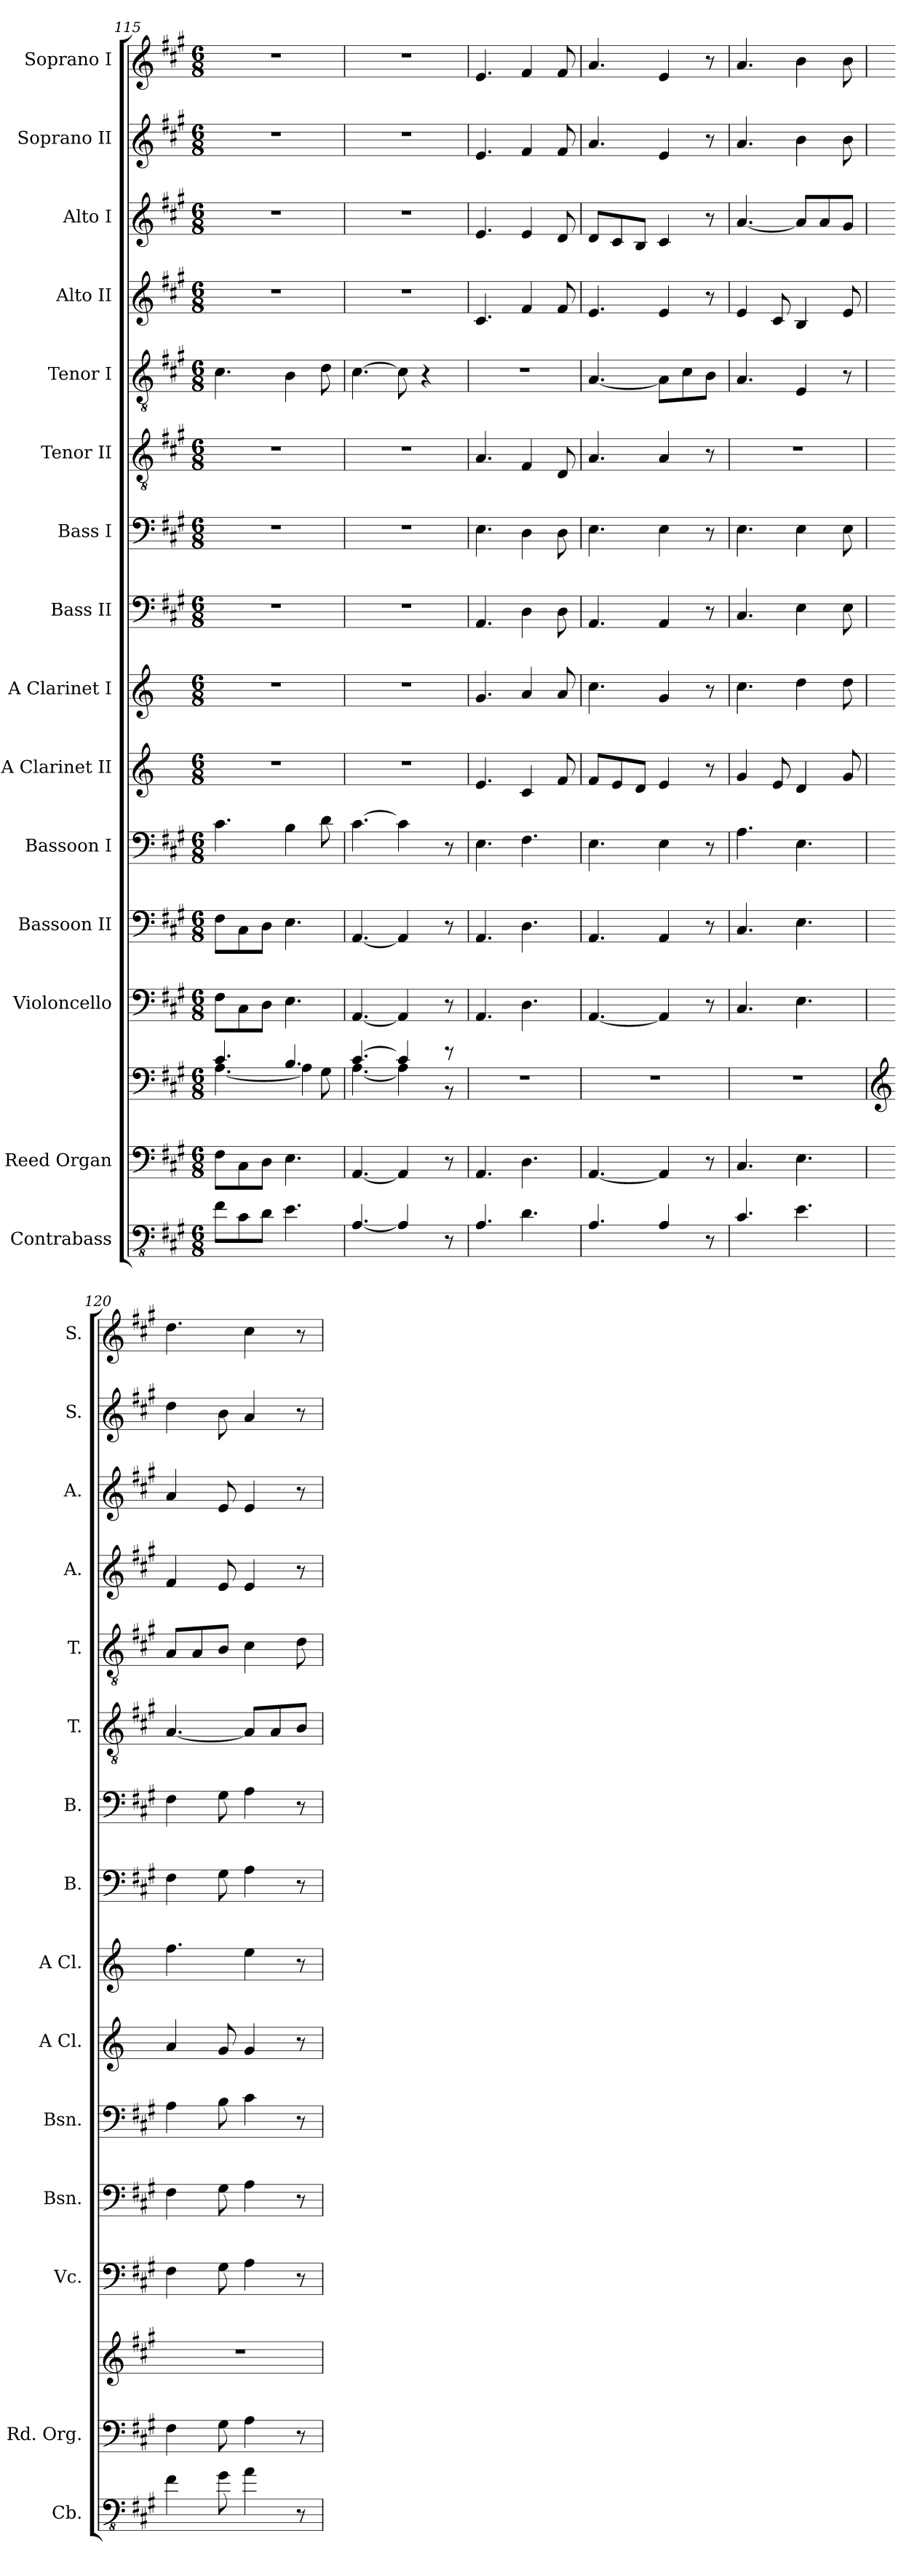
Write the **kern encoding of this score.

**kern	**kern	**kern	**kern	**kern	**kern	**kern	**kern	**kern	**kern	**kern	**kern	**kern	**kern	**kern	**kern
*part15	*part14	*part14	*part13	*part12	*part11	*part10	*part9	*part8	*part7	*part6	*part5	*part4	*part3	*part2	*part1
*staff16	*staff15	*staff14	*staff13	*staff12	*staff11	*staff10	*staff9	*staff8	*staff7	*staff6	*staff5	*staff4	*staff3	*staff2	*staff1
*I"Contrabass	*I"Reed Organ	*	*I"Violoncello	*I"Bassoon II	*I"Bassoon I	*I"A Clarinet II	*I"A Clarinet I	*I"Bass II	*I"Bass I	*I"Tenor II	*I"Tenor I	*I"Alto II	*I"Alto I	*I"Soprano II	*I"Soprano I
*I'Cb.	*I'Rd. Org.	*	*I'Vc.	*I'Bsn.	*I'Bsn.	*I'A Cl.	*I'A Cl.	*I'B.	*I'B.	*I'T.	*I'T.	*I'A.	*I'A.	*I'S.	*I'S.
*clefFv4	*clefF4	*clefF4	*clefF4	*clefF4	*clefF4	*clefG2	*clefG2	*clefF4	*clefF4	*clefGv2	*clefGv2	*clefG2	*clefG2	*clefG2	*clefG2
*ITrd7c12	*	*	*	*	*	*ITrd2c3	*ITrd2c3	*	*	*	*	*	*	*	*
*k[f#c#g#]	*k[f#c#g#]	*k[f#c#g#]	*k[f#c#g#]	*k[f#c#g#]	*k[f#c#g#]	*k[f#c#g#]	*k[f#c#g#]	*k[f#c#g#]	*k[f#c#g#]	*k[f#c#g#]	*k[f#c#g#]	*k[f#c#g#]	*k[f#c#g#]	*k[f#c#g#]	*k[f#c#g#]
*M6/8	*M6/8	*M6/8	*M6/8	*M6/8	*M6/8	*M6/8	*M6/8	*M6/8	*M6/8	*M6/8	*M6/8	*M6/8	*M6/8	*M6/8	*M6/8
=115	=115	=115	=115	=115	=115	=115	=115	=115	=115	=115	=115	=115	=115	=115	=115
*	*	*^	*	*	*	*	*	*	*	*	*	*	*	*	*
8FF#\L	8F#\L	4.c#/	[4.A\	8F#\L	8F#\L	4.c#\	2.r	2.r	2.r	2.r	2.r	4.c#\	2.r	2.r	2.r	2.r
8CC#\	8C#\	.	.	8C#\	8C#\	.	.	.	.	.	.	.	.	.	.	.
8DD\J	8D\J	.	.	8D\J	8D\J	.	.	.	.	.	.	.	.	.	.	.
4.EE\	4.E\	4.B/	4A\]	4.E\	4.E\	4B\	.	.	.	.	.	4B\	.	.	.	.
.	.	.	8G#\	.	.	8d\	.	.	.	.	.	8d\	.	.	.	.
=116	=116	=116	=116	=116	=116	=116	=116	=116	=116	=116	=116	=116	=116	=116	=116	=116
[4.AAA/	[4.AA/	[4.c#/	[4.A\	[4.AA/	[4.AA/	[4.c#\	2.r	2.r	2.r	2.r	2.r	[4.c#\	2.r	2.r	2.r	2.r
4AAA/]	4AA/]	4c#/]	4A\]	4AA/]	4AA/]	4c#\]	.	.	.	.	.	8c#\]	.	.	.	.
.	.	.	.	.	.	.	.	.	.	.	.	4r	.	.	.	.
8r	8r	8r	8r	8r	8r	8r	.	.	.	.	.	.	.	.	.	.
*	*	*v	*v	*	*	*	*	*	*	*	*	*	*	*	*	*
=117	=117	=117	=117	=117	=117	=117	=117	=117	=117	=117	=117	=117	=117	=117	=117
4.AAA/	4.AA/	2.r	4.AA/	4.AA/	4.E\	4.c#/	4.e/	4.AA/	4.E\	4.A/	2.r	4.c#/	4.e/	4.e/	4.e/
4.DD\	4.D\	.	4.D\	4.D\	4.F#\	4A/	4f#/	4D\	4D\	4F#/	.	4f#/	4e/	4f#/	4f#/
.	.	.	.	.	.	8d/	8f#/	8D\	8D\	8D/	.	8f#/	8d/	8f#/	8f#/
!!LO:PB:g=z
=118	=118	=118	=118	=118	=118	=118	=118	=118	=118	=118	=118	=118	=118	=118	=118
4.AAA/	[4.AA/	2.r	[4.AA/	4.AA/	4.E\	8d/L	4.a\	4.AA/	4.E\	4.A/	[4.A/	4.e/	8d/L	4.a/	4.a/
.	.	.	.	.	.	8c#/	.	.	.	.	.	.	8c#/	.	.
.	.	.	.	.	.	8B/J	.	.	.	.	.	.	8B/J	.	.
4AAA/	4AA/]	.	4AA/]	4AA/	4E\	4c#/	4e/	4AA/	4E\	4A/	8A\L]	4e/	4c#/	4e/	4e/
.	.	.	.	.	.	.	.	.	.	.	8c#\	.	.	.	.
8r	8r	.	8r	8r	8r	8r	8r	8r	8r	8r	8B\J	8r	8r	8r	8r
=119	=119	=119	=119	=119	=119	=119	=119	=119	=119	=119	=119	=119	=119	=119	=119
4.CC#/	4.C#/	2.r	4.C#/	4.C#/	4.A\	4e/	4.a\	4.C#/	4.E\	2.r	4.A/	4e/	[4.a/	4.a/	4.a/
.	.	.	.	.	.	8c#/	.	.	.	.	.	8c#/	.	.	.
4.EE\	4.E\	.	4.E\	4.E\	4.E\	4B/	4b\	4E\	4E\	.	4E/	4B/	8a/L]	4b\	4b\
.	.	.	.	.	.	.	.	.	.	.	.	.	8a/	.	.
.	.	.	.	.	.	8e/	8b\	8E\	8E\	.	8r	8e/	8g#/J	8b\	8b\
=120	=120	=120	=120	=120	=120	=120	=120	=120	=120	=120	=120	=120	=120	=120	=120
*	*	*clefG2	*	*	*	*	*	*	*	*	*	*	*	*	*
4FF#\	4F#\	2.r	4F#\	4F#\	4A\	4f#/	4.dd\	4F#\	4F#\	[4.A/	8A/L	4f#/	4a/	4dd\	4.dd\
.	.	.	.	.	.	.	.	.	.	.	8A/	.	.	.	.
8GG#\	8G#\	.	8G#\	8G#\	8B\	8e/	.	8G#\	8G#\	.	8B/J	8e/	8e/	8b\	.
4AA\	4A\	.	4A\	4A\	4c#\	4e/	4cc#\	4A\	4A\	8A/L]	4c#\	4e/	4e/	4a/	4cc#\
.	.	.	.	.	.	.	.	.	.	8A/	.	.	.	.	.
8r	8r	.	8r	8r	8r	8r	8r	8r	8r	8B/J	8d\	8r	8r	8r	8r
=	=	=	=	=	=	=	=	=	=	=	=	=	=	=	=
*-	*-	*-	*-	*-	*-	*-	*-	*-	*-	*-	*-	*-	*-	*-	*-
